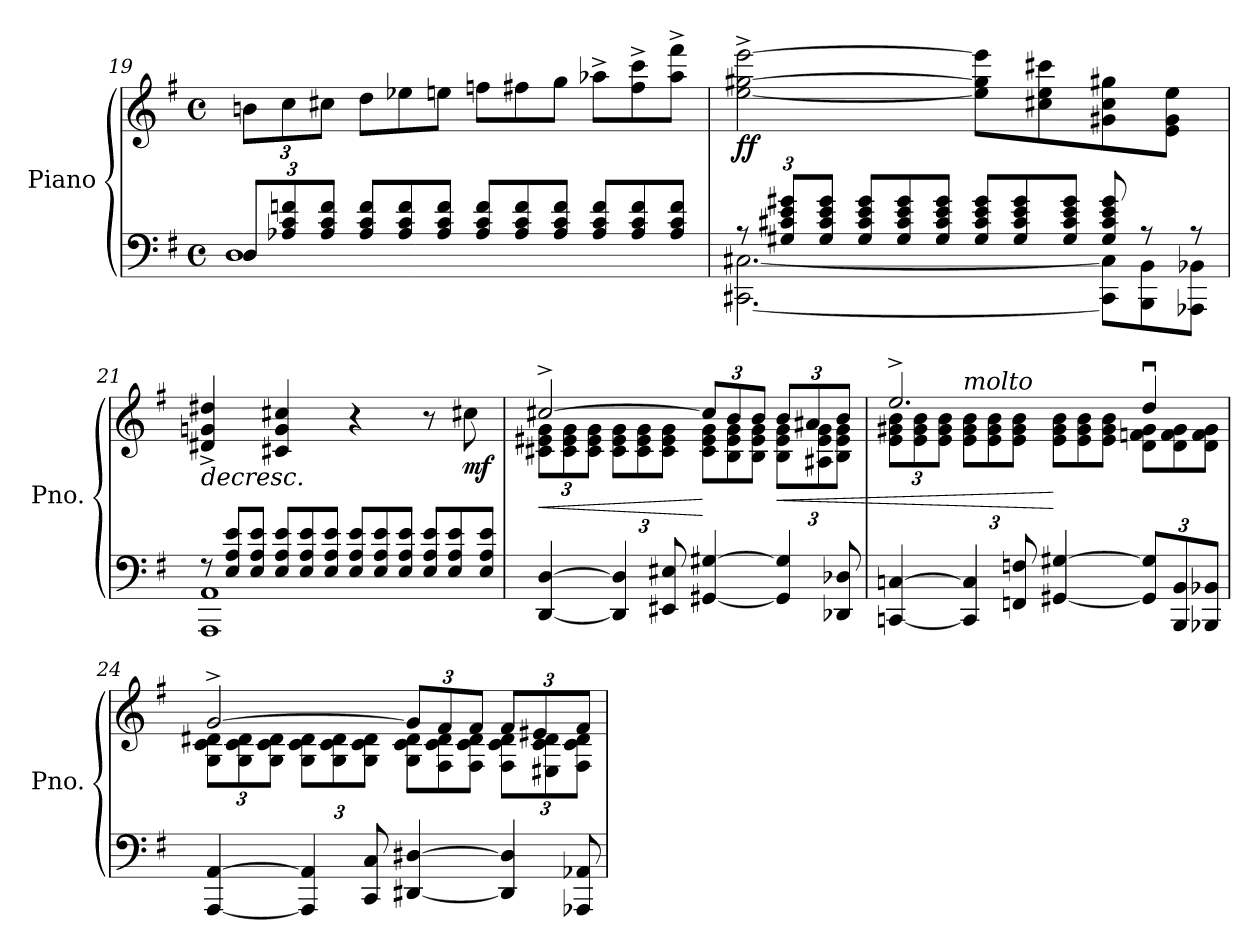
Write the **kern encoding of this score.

**kern	**kern	**dynam
*part1	*part1	*part1
*staff2	*staff1	*staff1/2
*I"Piano	*	*
*I'Pno.	*	*
*clefF4	*clefG2	*
*k[f#]	*k[f#]	*
*M4/4	*M4/4	*
*met(c)	*met(c)	*
*Xbrackettup	*Xbrackettup	*
=19	=19	=19
*^	*	*
12D/L	1D	12bn\L	.
12A-X/ 12c/ 12fn/	.	12cc\	.
12A-/ 12c/ 12f/J	.	12cc#X\J	.
*Xtuplet	*	*Xtuplet	*
12A-/ 12c/ 12f/L	.	12dd\L	.
12A-/ 12c/ 12f/	.	12ee-X\	.
12A-/ 12c/ 12f/J	.	12een\J	.
12A-/ 12c/ 12f/L	.	12ffn\L	.
12A-/ 12c/ 12f/	.	12ff#X\	.
12A-/ 12c/ 12f/J	.	12gg\J	.
12A-/ 12c/ 12f/L	.	12aa-X^\L	.
12A-/ 12c/ 12f/	.	12ff#\^ 12ccc\^	.
12A-/ 12c/ 12f/J	.	12aa-\^ 12fff#\^J	.
!!LO:LB:g=z
=20	=20	=20	=20
*tuplet	*	*	*
!	!	!	!LO:DY:b
12r	[2.CC#X\ [2.C#X\	[2ee\^ [2gg#X\^ [2eee\^	ff
12G#X/ 12c#X/ 12e/ 12g#X/L	.	.	.
12G#/ 12c#/ 12e/ 12g#/J	.	.	.
*Xtuplet	*	*	*
12G#/ 12c#/ 12e/ 12g#/L	.	.	.
12G#/ 12c#/ 12e/ 12g#/	.	.	.
12G#/ 12c#/ 12e/ 12g#/J	.	.	.
12G#/ 12c#/ 12e/ 12g#/L	.	8ee\] 8gg#\] 8eee\]L	.
12G#/ 12c#/ 12e/ 12g#/	.	.	.
.	.	8cc#X\ 8ee\ 8ccc#X\	.
12G#/ 12c#/ 12e/ 12g#/J	.	.	.
12G#/ 12c#/ 12e/ 12g#/	12CC#\] 12C#\]L	8g#X\ 8cc#\ 8gg#X\	.
12r	12BBB\ 12BB\	.	.
.	.	8e\ 8g#\ 8ee\J	.
12r	12AAA-X\ 12BB-X\J	.	.
=21	=21	=21	=21
!	!	!	!LO:HP:b
12r	1AAA 1AA	4d#X/^ 4gn/^ 4dd#X/^	>
12E/ 12A/ 12e/L	.	.	.
12E/ 12A/ 12e/J	.	.	.
12E/ 12A/ 12e/L	.	4c#X/ 4g/ 4cc#X/	.
12E/ 12A/ 12e/	.	.	.
12E/ 12A/ 12e/J	.	.	.
12E/ 12A/ 12e/L	.	4r	.
12E/ 12A/ 12e/	.	.	.
12E/ 12A/ 12e/J	.	.	.
12E/ 12A/ 12e/L	.	8r	.
12E/ 12A/ 12e/	.	.	.
!	!	!	!LO:DY:b
.	.	8cc#X\	mf
12E/ 12A/ 12e/J	.	.	.
*v	*v	*	*
=22	=22	=22
!	!	!LO:HP:b
*	*^	*
*	*	*tuplet	*
[4DD/ [4D/	[2cc#X^/	12c#X\ 12e#X\ 12g\L	<
.	.	12c#\ 12e#\ 12g\	.
.	.	12c#\ 12e#\ 12g\J	.
*tuplet	*	*Xtuplet	*
6DD/] 6D/]	.	12c#\ 12e#\ 12g\L	.
.	.	12c#\ 12e#\ 12g\	.
12EE#X/ 12E#X/	.	12c#\ 12e#\ 12g\J	.
*	*tuplet	*Xtuplet	*
[4GG#X/ [4G#X/	12cc#/L]	12c#\ 12e#\ 12g\L	[
.	12b/	12B\ 12e#\ 12g\	.
.	12b/J	12B\ 12e#\ 12g\J	.
*	*tuplet	*	*
!	!	!	!LO:HP:b
*	*	*Xtuplet	*
6GG#/] 6G#/]	12b/L	12B\ 12e#\ 12g\L	<
.	12a#X/	12A#X\ 12e#\ 12g\	.
12DD-X/ 12D-X/	12b/J	12B\ 12e#\ 12g\J	.
*	*v	*v	*
.	.	]
!!LO:LB:g=z
=23	=23	=23
*	*^	*
*	*	*tuplet	*
[4CCn/ [4Cn/	2.ee^/	12e\ 12g#X\ 12b\L	.
.	.	12e\ 12g#\ 12b\	.
.	.	12e\ 12g#\ 12b\J	.
*	*	*Xtuplet	*
!	!	!LO:TX:a:i:t=molto	!
6CC/] 6C/]	.	12e\ 12g#\ 12b\L	.
.	.	12e\ 12g#\ 12b\	.
12FFn/ 12Fn/	.	12e\ 12g#\ 12b\J	.
[4GG#X/ [4G#X/	.	12e\ 12g#\ 12b\L	[
.	.	12e\ 12g#\ 12b\	.
.	.	12e\ 12g#\ 12b\J	.
12GG#/] 12G#/]L	4ddu/	12d\ 12fn\ 12g#\L	.
12BBB/ 12BB/	.	12d\ 12f\ 12g#\	.
12BBB-X/ 12BB-X/J	.	12d\ 12f\ 12g#\J	.
=24	=24	=24	=24
*	*	*tuplet	*
[4AAA/ [4AA/	[2g^/	12G\ 12c\ 12d#X\L	.
.	.	12G\ 12c\ 12d#\	.
.	.	12G\ 12c\ 12d#\J	.
*	*	*Xtuplet	*
6AAA/] 6AA/]	.	12G\ 12c\ 12d#\L	.
.	.	12G\ 12c\ 12d#\	.
12CC/ 12C/	.	12G\ 12c\ 12d#\J	.
*	*tuplet	*Xtuplet	*
[4DD#X/ [4D#X/	12g/L]	12G\ 12c\ 12d#\L	.
.	12f#/	12F#\ 12c\ 12d#\	.
.	12f#/J	12F#\ 12c\ 12d#\J	.
*	*tuplet	*Xtuplet	*
6DD#/] 6D#/]	12f#/L	12F#\ 12c\ 12d#\L	.
.	12e#X/	12E#X\ 12c\ 12d#\	.
12AAA-X/ 12AA-X/	12f#/J	12F#\ 12c\ 12d#\J	.
*	*v	*v	*
=	=	=
*-	*-	*-
